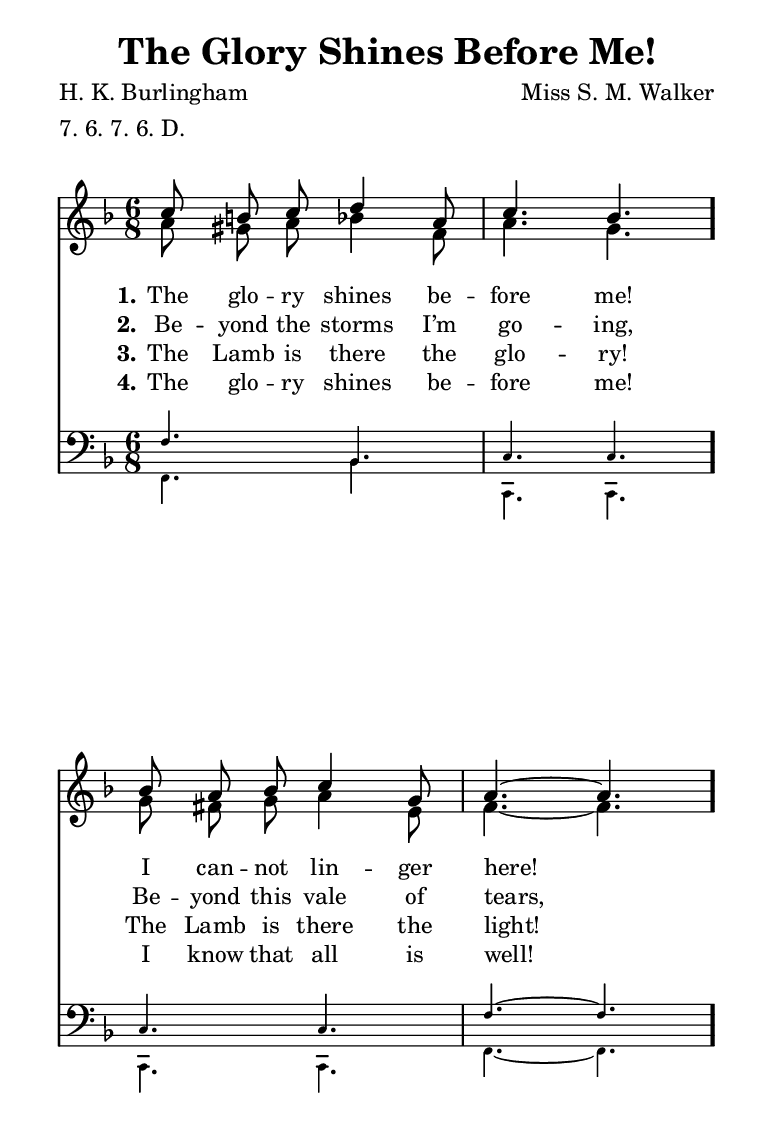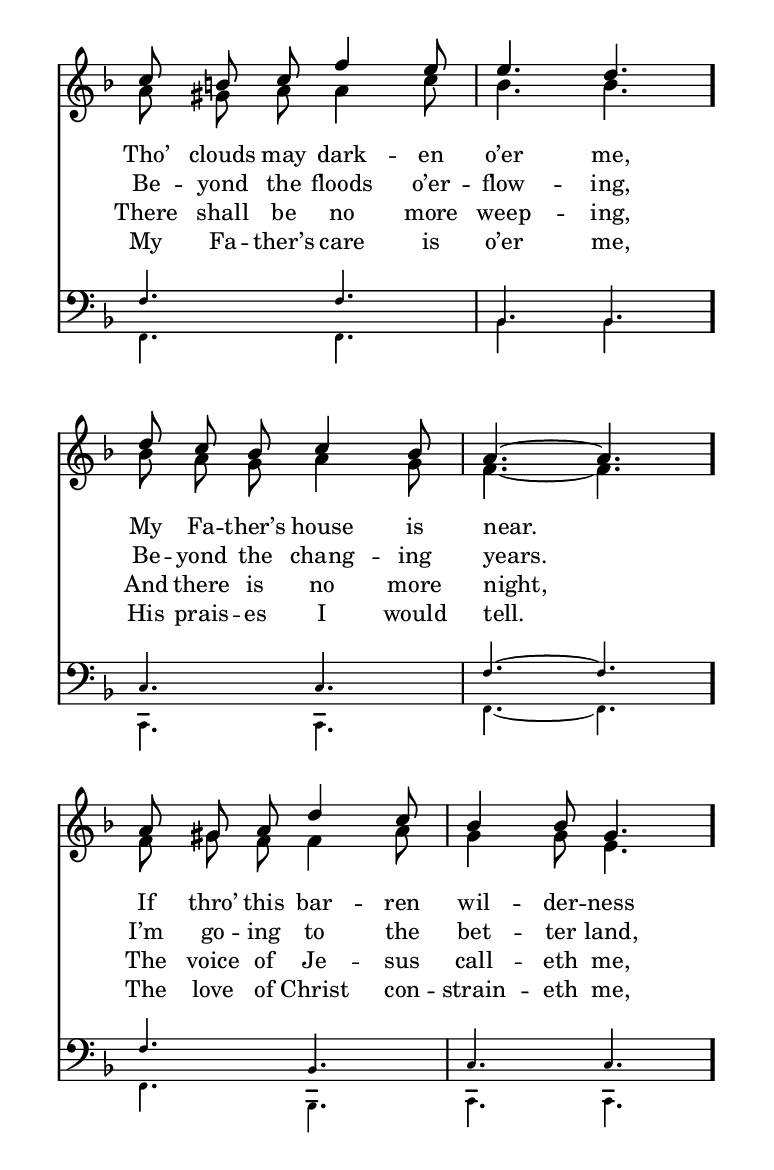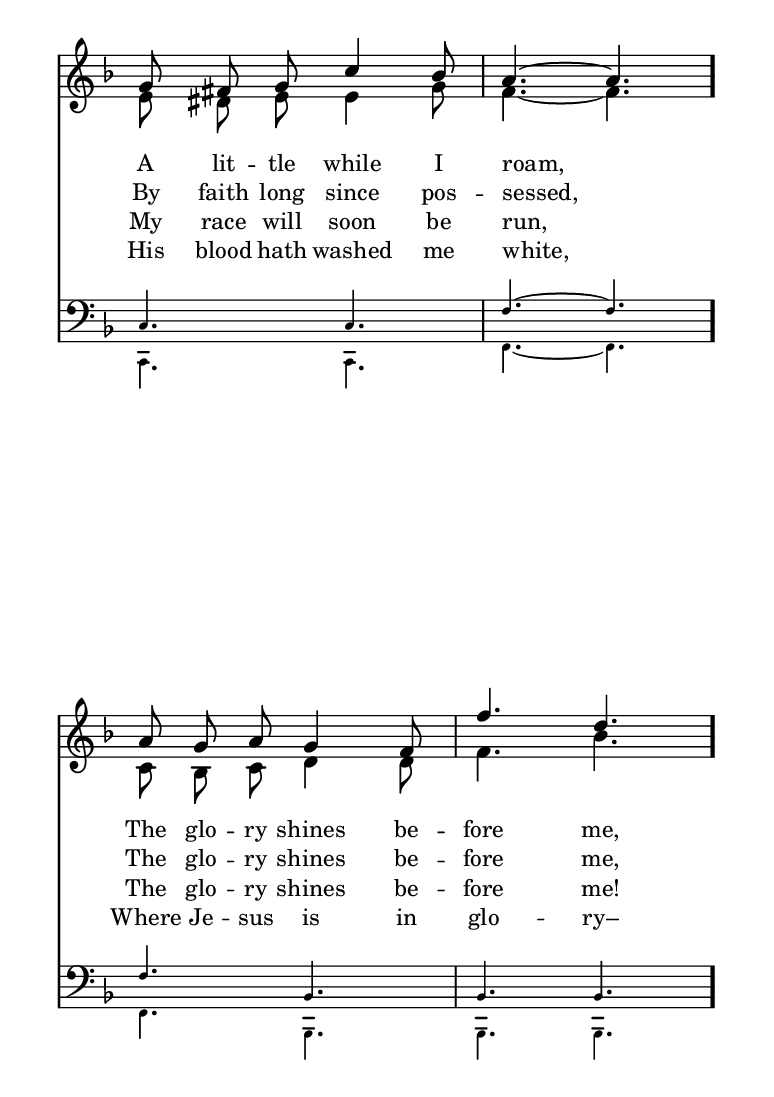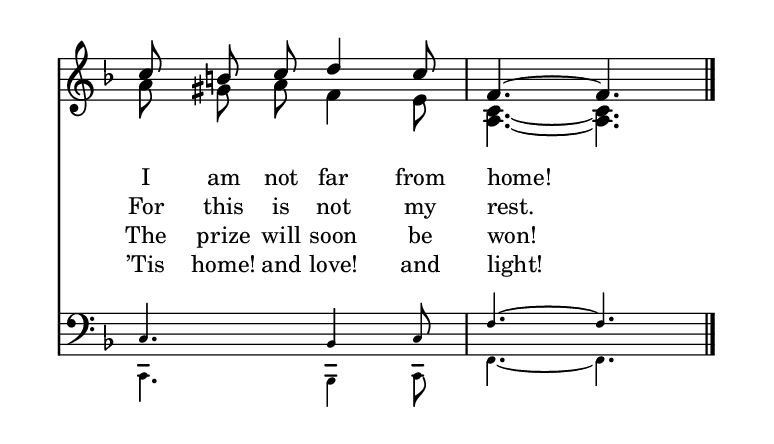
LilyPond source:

\include "common/global.ily"
\paper {
  \include "common/paper.ily"
}

\header{
  hymnnumber = "263"
  title = "The Glory Shines Before Me!"
  tunename = ""
  meter = "7. 6. 7. 6. D."
  poet = "H. K. Burlingham"
  composer = "Miss S. M. Walker"
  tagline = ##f
}

global = {
  \include "common/overrides.ily"
  \override Staff.TimeSignature.style = #'()
  \time 6/8
  \override Score.MetronomeMark.transparent = ##t % hide all fermata changes too
  \tempo 4=80
  \key f \major
  \autoBeamOff
}

patternA = { c8 c c c4 c8 | c4. c4. }
patternB = { c8 c c c4 c8 | c4 c8 c4. }
patternC = { c4. c4. }

notesSoprano = {
\global
\relative c'' {

  c8 b c d4 a8 | c4. bes4. |
  bes8 a bes c4 g8 | a4. ~ a4. |
  c8 b c f4 e8 | e4. d4. |
  d8 c bes c4 bes8 | a4. ~ a4. |

  \changePitch \patternB { a gis a d c | bes bes g }
  \changePitch \patternA { g fis g c bes | a ~ a }
  \changePitch \patternA { a g a g f | f' d }
  \changePitch \patternA { c b c d c | f, ~ f }

  \bar "|."

}
}

notesAlto = {
\global
\relative e' {

  \changePitch \patternA { a gis a bes f | a g }
  \changePitch \patternA { g fis g a e | f ~ f }
  \changePitch \patternA { a gis a a c | bes bes }
  \changePitch \patternA { bes a g a g | f ~ f }

  \changePitch \patternB { f gis f f a | g g e }
  \changePitch \patternA { e dis e e g | f ~ f }
  \changePitch \patternA { c bes c d d | f bes }
  \changePitch \patternA { a gis a f e | <c a> ~ <c a> }

}
}

notesTenor = {
\global
\override NoteHead.font-size = #-4
\relative a {

  \changePitch \patternC { f bes, | c c }
  \changePitch \patternC { c c | f ~ f }
  \changePitch \patternC { f f | bes, bes }
  \changePitch \patternC { c c | f ~ f }

  \changePitch \patternC { f bes, | c c }
  \changePitch \patternC { c c | f ~ f }
  \changePitch \patternC { f bes, | bes bes }
  c4. bes4 c8 | f4. ~ f

}
}

notesBass = {
\global
\override NoteHead.font-size = #-4
\relative f, {

  \changePitch \patternC { f bes | c, c }
  \changePitch \patternC { c c | f ~ f }
  \changePitch \patternC { f f | bes bes }
  \changePitch \patternC { c, c | f ~ f }

  \changePitch \patternC { f bes, | c c }
  \changePitch \patternC { c c | f ~ f }
  \changePitch \patternC { f bes, | bes bes }
  c4. bes4 c8 | f4. ~ f

}
}

wordsA = \lyricmode {
\set stanza = "1."

The glo -- ry shines be -- fore me! \bar "."
I can -- not lin -- ger here! \bar "."
Tho’ clouds may dark -- en o’er me, \bar "."
My Fa -- ther’s house is near. \bar "."
If thro’ this bar -- ren wil -- der -- ness \bar "."
A lit -- tle while I roam, \bar "."
The glo -- ry shines be -- fore me, \bar "."
I am not far from home! \bar "."

}

wordsB = \lyricmode {
\set stanza = "2."

Be -- yond the storms I’m go -- ing,
Be -- yond this vale of tears,
Be -- yond the floods o’er -- flow -- ing,
Be -- yond the chang -- ing years.
I’m go -- ing to the bet -- ter land,
By faith long since pos -- sessed,
The glo -- ry shines be -- fore me,
For this is not my rest.

}

wordsC = \lyricmode {
\set stanza = "3."

The Lamb is there the glo -- ry!
The Lamb is there the light!
There shall be no more weep -- ing,
And there is no more night,
The voice of Je -- sus call -- eth me,
My race will soon be run,
The glo -- ry shines be -- fore me!
The prize will soon be won!

}

wordsD = \lyricmode {
\set stanza = "4."

The glo -- ry shines be -- fore me!
I know that all is well!
My Fa -- ther’s care is o’er me,
His prais -- es I would tell.
The love of Christ con -- strain -- eth me,
His blood hath washed me white,
Where Je -- sus is in glo -- ry–
’Tis home! and love! and light!

}

\score {
  \context ChoirStaff <<
    \context Staff = upper <<
      \set ChoirStaff.systemStartDelimiter = #'SystemStartBar
      \context Voice  = sopranos { \voiceOne << \notesSoprano >> }
      \context Voice  = altos { \voiceTwo << \notesAlto >> }
      \context Lyrics = one   \lyricsto sopranos \wordsA
      \context Lyrics = two   \lyricsto sopranos \wordsB
      \context Lyrics = three \lyricsto sopranos \wordsC
      \context Lyrics = four  \lyricsto sopranos \wordsD
    >>
    \context Staff = men <<
      \clef bass
      \context Voice  = tenors { \voiceOne << \notesTenor >> }
      \context Voice  = basses { \voiceTwo << \notesBass >> }
    >>
  >>
  \layout {
    \include "common/layout.ily"
  }
  \midi{
    \include "common/midi.ily"
  }
}

\version "2.18.2"  % necessary for upgrading to future LilyPond versions.

% vi:set et ts=2 sw=2 ai nocindent syntax=lilypond:
